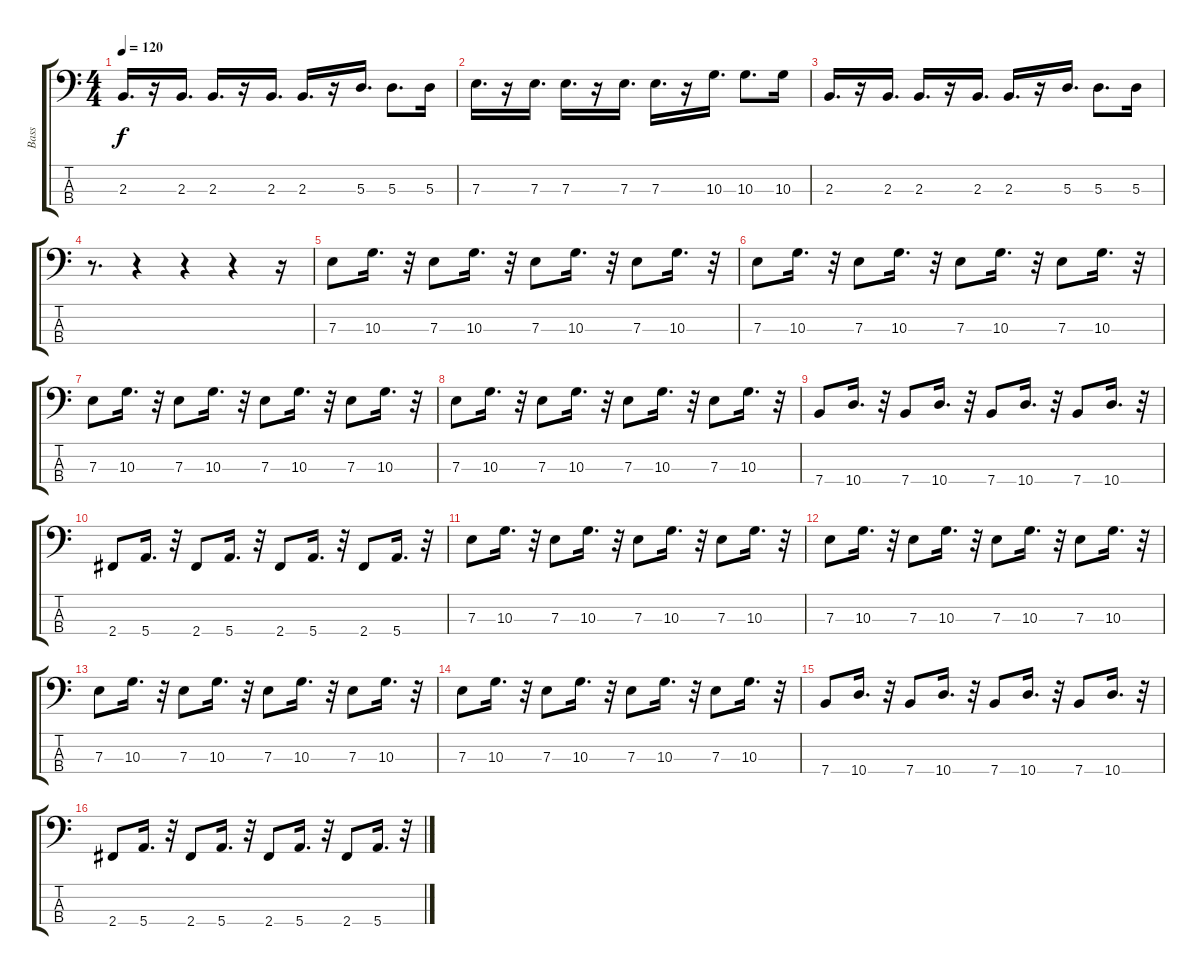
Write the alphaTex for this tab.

\track ("Bass" "Bass") {instrument electricbassfinger}
\staff {score tabs}
\tuning (G2 D2 A1 E1) {hide}
\ts (4 4)
\tempo 120
\clef f4
\ks c
2.3.16{d dy f} r.16 2.3.16{d} 2.3.16{d} r.16 2.3.16{d} 2.3.16{d} r.16 5.3.16{d} 5.3.8{d} 5.3.16 |
7.3.16{d} r.16 7.3.16{d} 7.3.16{d} r.16 7.3.16{d} 7.3.16{d} r.16 10.3.16{d} 10.3.8{d} 10.3.16 |
2.3.16{d} r.16 2.3.16{d} 2.3.16{d} r.16 2.3.16{d} 2.3.16{d} r.16 5.3.16{d} 5.3.8{d} 5.3.16 |
r.8{d} r.4 r.4 r.4 r.16 |
7.3.8 10.3.16{d} r.32 7.3.8 10.3.16{d} r.32 7.3.8 10.3.16{d} r.32 7.3.8 10.3.16{d} r.32 |
7.3.8 10.3.16{d} r.32 7.3.8 10.3.16{d} r.32 7.3.8 10.3.16{d} r.32 7.3.8 10.3.16{d} r.32 |
7.3.8 10.3.16{d} r.32 7.3.8 10.3.16{d} r.32 7.3.8 10.3.16{d} r.32 7.3.8 10.3.16{d} r.32 |
7.3.8 10.3.16{d} r.32 7.3.8 10.3.16{d} r.32 7.3.8 10.3.16{d} r.32 7.3.8 10.3.16{d} r.32 |
7.4.8 10.4.16{d} r.32 7.4.8 10.4.16{d} r.32 7.4.8 10.4.16{d} r.32 7.4.8 10.4.16{d} r.32 |
2.4.8 5.4.16{d} r.32 2.4.8 5.4.16{d} r.32 2.4.8 5.4.16{d} r.32 2.4.8 5.4.16{d} r.32 |
7.3.8 10.3.16{d} r.32 7.3.8 10.3.16{d} r.32 7.3.8 10.3.16{d} r.32 7.3.8 10.3.16{d} r.32 |
7.3.8 10.3.16{d} r.32 7.3.8 10.3.16{d} r.32 7.3.8 10.3.16{d} r.32 7.3.8 10.3.16{d} r.32 |
7.3.8 10.3.16{d} r.32 7.3.8 10.3.16{d} r.32 7.3.8 10.3.16{d} r.32 7.3.8 10.3.16{d} r.32 |
7.3.8 10.3.16{d} r.32 7.3.8 10.3.16{d} r.32 7.3.8 10.3.16{d} r.32 7.3.8 10.3.16{d} r.32 |
7.4.8 10.4.16{d} r.32 7.4.8 10.4.16{d} r.32 7.4.8 10.4.16{d} r.32 7.4.8 10.4.16{d} r.32 |
2.4.8 5.4.16{d} r.32 2.4.8 5.4.16{d} r.32 2.4.8 5.4.16{d} r.32 2.4.8 5.4.16{d} r.32
